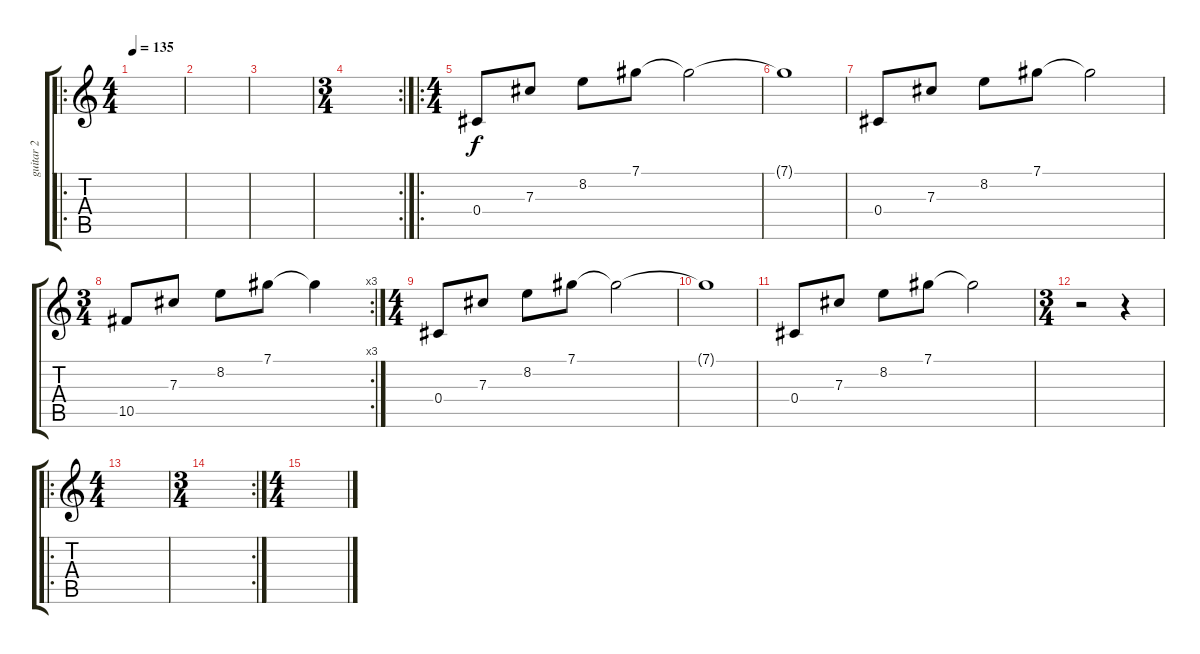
\track ("guitar 2" "guitar 2") {instrument electricguitarclean}
\staff {score tabs}
\tuning (Db4 Ab3 Gb3 Db3 Ab2 Db2) {hide}
\ro
\ts (4 4)
\tempo 135
\clef g2
\ks c
|
|
|
\rc 2
\ts (3 4)
|
\ro
\ts (4 4)
0.4.8{instrument electricguitarclean} 7.3.8 8.2.8 7.1.8 7.1{t}.2 |
7.1{t}.1 |
0.4.8 7.3.8 8.2.8 7.1.8 7.1{t}.2 |
\rc 3
\ts (3 4)
10.5.8 7.3.8 8.2.8 7.1.8 7.1{t}.4 |
\ts (4 4)
0.4.8{instrument electricguitarclean} 7.3.8 8.2.8 7.1.8 7.1{t}.2 |
7.1{t}.1 |
0.4.8 7.3.8 8.2.8 7.1.8 7.1{t}.2 |
\ts (3 4)
r.2 r.4 |
\ro
\ts (4 4)
|
\rc 2
\ts (3 4)
|
\ts (4 4)
